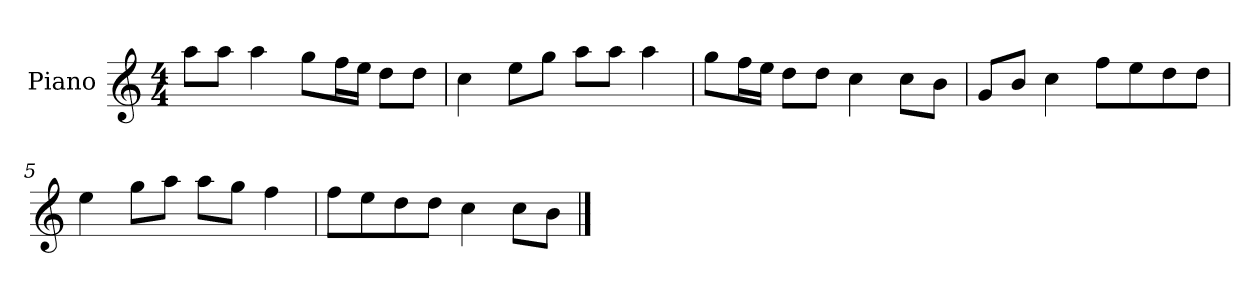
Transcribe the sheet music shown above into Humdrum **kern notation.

**kern
*part1
*staff1
*I"Piano
*I'P-no
*clefG2
*k[]
*M4/4
*MM90
=1
8aa\L
8aa\J
4aa\
8gg\L
16ff\L
16ee\JJ
8dd\L
8dd\J
=2
4cc\
8ee\L
8gg\J
8aa\L
8aa\J
4aa\
=3
8gg\L
16ff\L
16ee\JJ
8dd\L
8dd\J
4cc\
8cc\L
8b\J
=4
8g/L
8b/J
4cc\
8ff\L
8ee\
8dd\
8dd\J
=5
4ee\
8gg\L
8aa\J
8aa\L
8gg\J
4ff\
!!LO:LB:g=z
=6
8ff\L
8ee\
8dd\
8dd\J
4cc\
8cc\L
8b\J
==
*-
